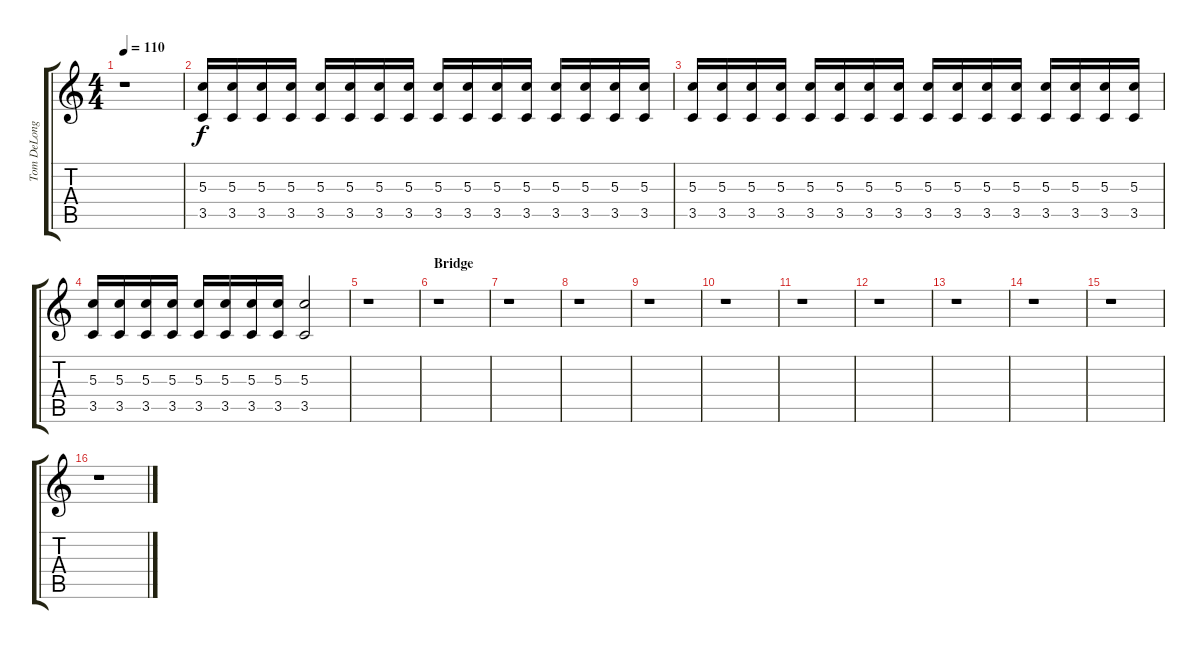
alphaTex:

\track ("Tom DeLonge (Guitar 1)" "Tom DeLong") {instrument electricguitarclean}
\staff {score tabs}
\tuning (E4 B3 G3 D3 A2 E2) {hide}
\ts (4 4)
\tempo 110
\clef g2
\ks c
r.1{dy f} |
(5.3 3.5).16{volume 9 instrument distortionguitar} (5.3 3.5).16 (5.3 3.5).16 (5.3 3.5).16 (5.3 3.5).16 (5.3 3.5).16 (5.3 3.5).16 (5.3 3.5).16 (5.3 3.5).16 (5.3 3.5).16 (5.3 3.5).16 (5.3 3.5).16 (5.3 3.5).16 (5.3 3.5).16 (5.3 3.5).16 (5.3 3.5).16 |
(5.3 3.5).16 (5.3 3.5).16 (5.3 3.5).16 (5.3 3.5).16 (5.3 3.5).16 (5.3 3.5).16 (5.3 3.5).16 (5.3 3.5).16 (5.3 3.5).16 (5.3 3.5).16 (5.3 3.5).16 (5.3 3.5).16 (5.3 3.5).16 (5.3 3.5).16 (5.3 3.5).16 (5.3 3.5).16 |
(5.3 3.5).16 (5.3 3.5).16 (5.3 3.5).16 (5.3 3.5).16 (5.3 3.5).16 (5.3 3.5).16 (5.3 3.5).16 (5.3 3.5).16 (5.3 3.5).2 |
r.1 |
\section ("" "Bridge")
r.1 |
r.1 |
r.1 |
r.1 |
r.1 |
r.1 |
r.1 |
r.1 |
r.1 |
r.1 |
r.1
